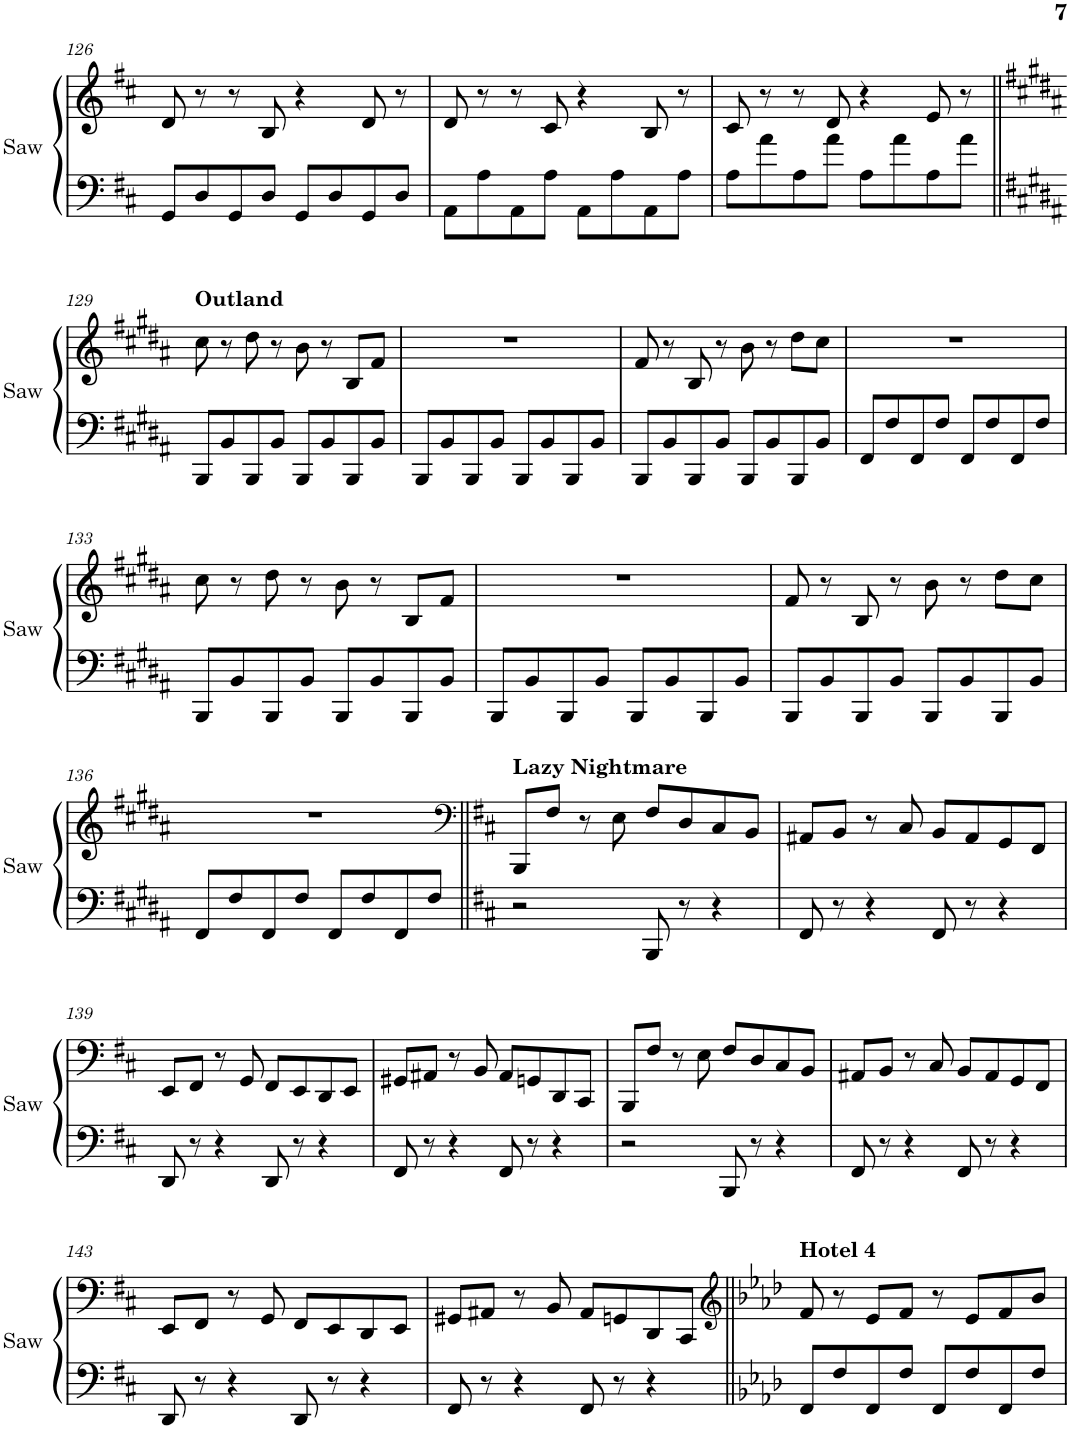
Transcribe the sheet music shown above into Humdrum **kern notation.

**kern	**kern
*part1	*part1
*staff2	*staff1
*I"Saw Synthesizer	*
*I'Saw	*
!!LO:PB:g=z
*clefF4	*clefG2
*k[f#c#]	*k[f#c#]
*M4/4	*M4/4
*met(c)	*met(c)
=126	=126
8GG/L	8d/
8D/	8r
8GG/	8r
8D/J	8B/
8GG/L	4r
8D/	.
8GG/	8d/
8D/J	8r
=127	=127
8AA\L	8d/
8A\	8r
8AA\	8r
8A\J	8c#/
8AA\L	4r
8A\	.
8AA\	8B/
8A\J	8r
=128	=128
8A\L	8c#/
8a\	8r
8A\	8r
8a\J	8d/
8A\L	4r
8a\	.
8A\	8e/
8a\J	8r
!!LO:LB:g=z
=129||	=129||
*k[f#c#g#d#a#]	*k[f#c#g#d#a#]
!	!LO:TX:a:B:t=Outland
8BBB/L	8cc#\
8BB/	8r
8BBB/	8dd#\
8BB/J	8r
8BBB/L	8b\
8BB/	8r
8BBB/	8B/L
8BB/J	8f#/J
=130	=130
8BBB/L	1r
8BB/	.
8BBB/	.
8BB/J	.
8BBB/L	.
8BB/	.
8BBB/	.
8BB/J	.
=131	=131
8BBB/L	8f#/
8BB/	8r
8BBB/	8B/
8BB/J	8r
8BBB/L	8b\
8BB/	8r
8BBB/	8dd#\L
8BB/J	8cc#\J
=132	=132
8FF#/L	1r
8F#/	.
8FF#/	.
8F#/J	.
8FF#/L	.
8F#/	.
8FF#/	.
8F#/J	.
!!LO:LB:g=z
=133	=133
8BBB/L	8cc#\
8BB/	8r
8BBB/	8dd#\
8BB/J	8r
8BBB/L	8b\
8BB/	8r
8BBB/	8B/L
8BB/J	8f#/J
=134	=134
8BBB/L	1r
8BB/	.
8BBB/	.
8BB/J	.
8BBB/L	.
8BB/	.
8BBB/	.
8BB/J	.
=135	=135
8BBB/L	8f#/
8BB/	8r
8BBB/	8B/
8BB/J	8r
8BBB/L	8b\
8BB/	8r
8BBB/	8dd#\L
8BB/J	8cc#\J
!!LO:LB:g=z
=136	=136
8FF#/L	1r
8F#/	.
8FF#/	.
8F#/J	.
8FF#/L	.
8F#/	.
8FF#/	.
8F#/J	.
=137||	=137||
*	*clefF4
*k[f#c#]	*k[f#c#]
!	!LO:TX:a:B:t=Lazy Nightmare
2r	8BBB/L
.	8F#/J
.	8r
.	8E\
8BBB/	8F#/L
8r	8D/
4r	8C#/
.	8BB/J
=138	=138
8FF#/	8AA#X/L
8r	8BB/J
4r	8r
.	8C#/
8FF#/	8BB/L
8r	8AA#/
4r	8GG/
.	8FF#/J
!!LO:LB:g=z
=139	=139
8DD/	8EE/L
8r	8FF#/J
4r	8r
.	8GG/
8DD/	8FF#/L
8r	8EE/
4r	8DD/
.	8EE/J
=140	=140
8FF#/	8GG#X/L
8r	8AA#X/J
4r	8r
.	8BB/
8FF#/	8AA#/L
8r	8GGn/
4r	8DD/
.	8CC#/J
=141	=141
2r	8BBB/L
.	8F#/J
.	8r
.	8E\
8BBB/	8F#/L
8r	8D/
4r	8C#/
.	8BB/J
=142	=142
8FF#/	8AA#X/L
8r	8BB/J
4r	8r
.	8C#/
8FF#/	8BB/L
8r	8AA#/
4r	8GG/
.	8FF#/J
!!LO:LB:g=z
=143	=143
8DD/	8EE/L
8r	8FF#/J
4r	8r
.	8GG/
8DD/	8FF#/L
8r	8EE/
4r	8DD/
.	8EE/J
=144	=144
8FF#/	8GG#X/L
8r	8AA#X/J
4r	8r
.	8BB/
8FF#/	8AA#/L
8r	8GGn/
4r	8DD/
.	8CC#/J
=145||	=145||
*	*clefG2
*k[b-e-a-d-]	*k[b-e-a-d-]
!	!LO:TX:a:B:t=Hotel 4
8FF/L	8f/
8F/	8r
8FF/	8e-/L
8F/J	8f/J
8FF/L	8r
8F/	8e-/L
8FF/	8f/
8F/J	8b-/J
=	=
*-	*-
